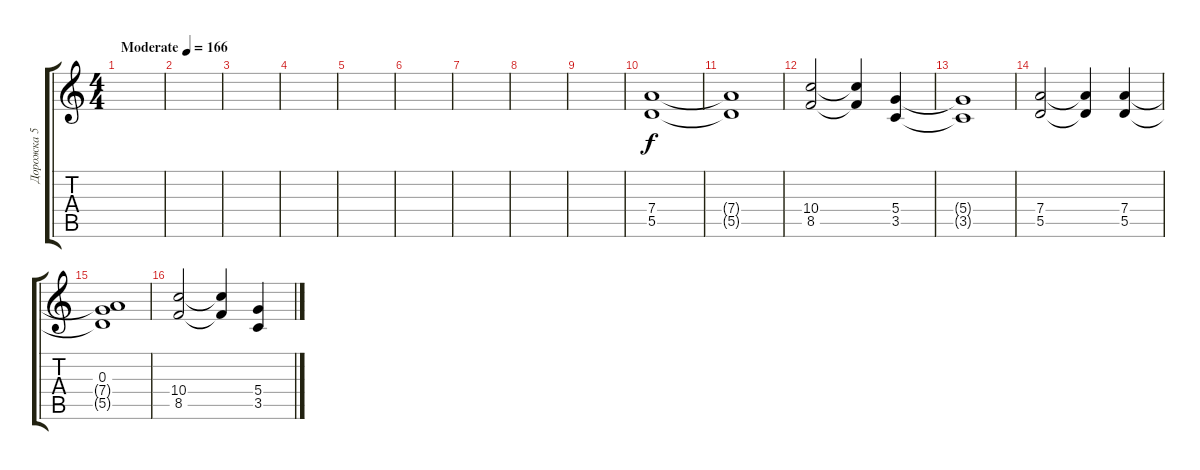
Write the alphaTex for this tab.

\track ("Дорожка 5" "Дорожка 5") {instrument overdrivenguitar}
\staff {score tabs}
\tuning (E4 B3 G3 D3 A2 E2) {hide}
\ts (4 4)
\tempo (166 "Moderate")
\clef g2
\ks c
|
|
|
|
|
|
|
|
|
(7.4 5.5).1 |
(7.4{t} 5.5{t}).1 |
(10.4 8.5).2 (10.4{t} 8.5{t}).4 (5.4 3.5).4 |
(5.4{t} 3.5{t}).1 |
(7.4 5.5).2 (7.4{t} 5.5{t}).4 (7.4 5.5).4 |
(0.3 7.4{t} 5.5{t}).1 |
(10.4 8.5).2 (10.4{t} 8.5{t}).4 (5.4 3.5).4
